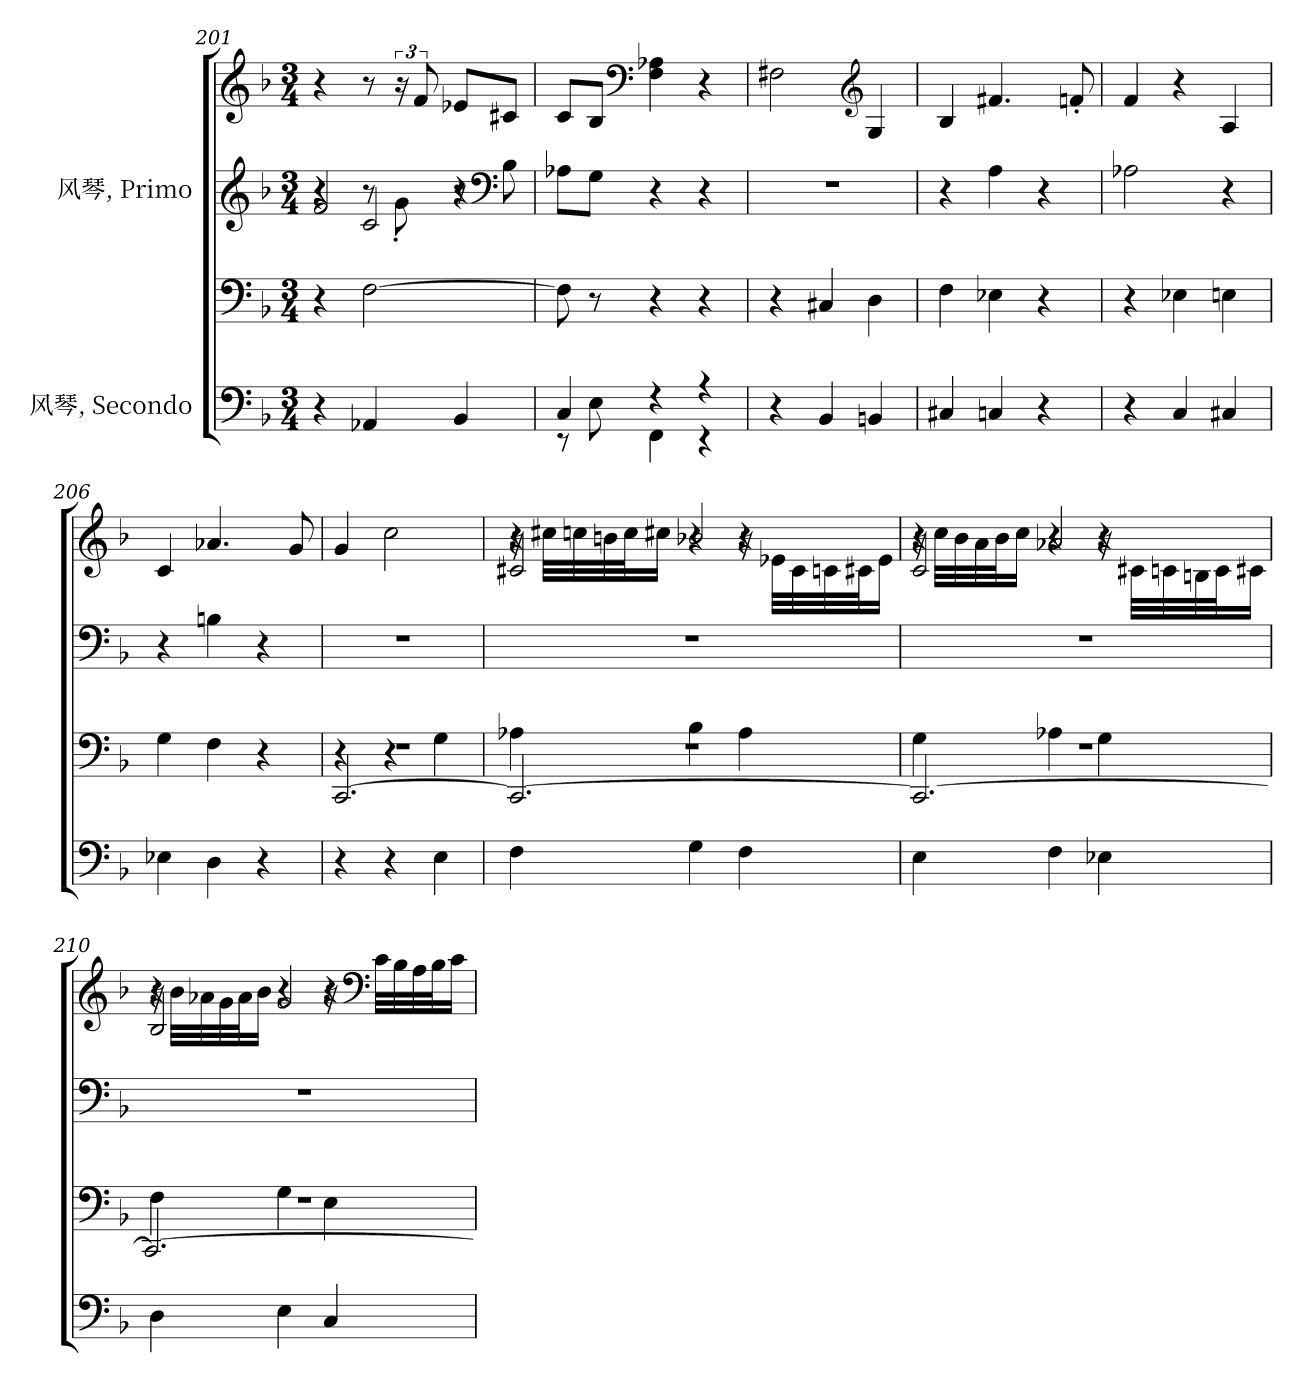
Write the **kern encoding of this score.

**kern	**kern	**kern	**kern
*part2	*part2	*part1	*part1
*staff4	*staff3	*staff2	*staff1
*I"风琴, Secondo	*	*I"风琴, Primo	*
*clefF4	*clefF4	*clefG2	*clefG2
*k[b-]	*k[b-]	*k[b-]	*k[b-]
*M3/4	*M3/4	*M3/4	*M3/4
=201	=201	=201	=201
*	*	*^	*
*	*	*	*^	*
4r	4r	2f/	4r	4r	4r
4AA-X/	[2F\	.	8r	2c/	8r
.	.	.	8g'\	.	24r
.	.	.	.	.	12f/
4BB-/	.	4r	8r	.	8e-X/L
*	*	*clefF4	*	*	*
.	.	.	8B-\	.	8c#X/J
*	*	*v	*v	*v	*
=202	=202	=202	=202
*^	*	*	*
4C/	8r	8F\]	8A-X\L	8c/L
.	8E\	8r	8G\J	8B-/J
*	*	*	*	*clefF4
4r	4FF\	4r	4r	4F\ 4A-X\
4r	4r	4r	4r	4r
*v	*v	*	*	*
=203	=203	=203	=203
4r	4r	2.r	2F#X\
4BB-/	4C#X/	.	.
*	*	*	*clefG2
4BBn/	4D\	.	4G/
!!LO:PB:g=z
=204	=204	=204	=204
4C#X/	4F\	4r	4B-/
4Cn/	4E-X\	4A\	4.f#X/
4r	4r	4r	.
.	.	.	8fn'/
=205	=205	=205	=205
4r	4r	2A-X\	4f/
4C/	4E-X\	.	4r
4C#X/	4En\	4r	4A/
=206	=206	=206	=206
4E-X\	4G\	4r	4c/
4D\	4F\	4Bn\	4.a-X/
4r	4r	4r	.
.	.	.	8g/
=207	=207	=207	=207
*	*^	*	*
*	*	*^	*	*
4r	2.r	4r	[2.CC/	2.r	4g/
4r	.	4r	.	.	2cc\
4E\	.	4G\	.	.	.
=208	=208	=208	=208	=208	=208
*	*	*	*	*	*^
*	*	*	*	*	*	*^
4F\	2.r	4A-X\	2.CC/_	2.r	4r	16r	2c#X/
.	.	.	.	.	.	32cc#X\LLL	.
.	.	.	.	.	.	32ccn\	.
.	.	.	.	.	.	32bn\	.
.	.	.	.	.	.	32cc\J	.
.	.	.	.	.	.	16cc#X\JJ	.
4G\	.	4B-\	.	.	2b-X/	4r	.
4F\	.	4A-\	.	.	.	16r	4r
.	.	.	.	.	.	32e-X\LLL	.
.	.	.	.	.	.	32c#\	.
.	.	.	.	.	.	32cn\	.
.	.	.	.	.	.	32c#X\J	.
.	.	.	.	.	.	16e-\JJ	.
!!LO:LB:g=z	!!	!!
=209	=209	=209	=209	=209	=209	=209	=209
4E\	2.r	4G\	2.CC/_	2.r	4r	16r	2c/
.	.	.	.	.	.	32cc\LLL	.
.	.	.	.	.	.	32b-\	.
.	.	.	.	.	.	32a\	.
.	.	.	.	.	.	32b-\J	.
.	.	.	.	.	.	16cc\JJ	.
4F\	.	4A-X\	.	.	2a-X/	4r	.
4E-X\	.	4G\	.	.	.	16r	4r
.	.	.	.	.	.	32c#X\LLL	.
.	.	.	.	.	.	32cn\	.
.	.	.	.	.	.	32Bn\	.
.	.	.	.	.	.	32c\J	.
.	.	.	.	.	.	16c#X\JJ	.
=210	=210	=210	=210	=210	=210	=210	=210
4D\	2.r	4F\	2.CC/_	2.r	4r	16r	2B-/
.	.	.	.	.	.	32b-\LLL	.
.	.	.	.	.	.	32a-X\	.
.	.	.	.	.	.	32g\	.
.	.	.	.	.	.	32a-\J	.
.	.	.	.	.	.	16b-\JJ	.
4E\	.	4G\	.	.	2g/	4r	.
4C/	.	4E\	.	.	.	16r	4r
*	*	*	*	*	*clefF4	*	*
.	.	.	.	.	.	32c\LLL	.
.	.	.	.	.	.	32B-\	.
.	.	.	.	.	.	32A\	.
.	.	.	.	.	.	32B-\J	.
.	.	.	.	.	.	16c\JJ	.
*	*v	*v	*v	*	*v	*v	*v
=	=	=	=
*-	*-	*-	*-
